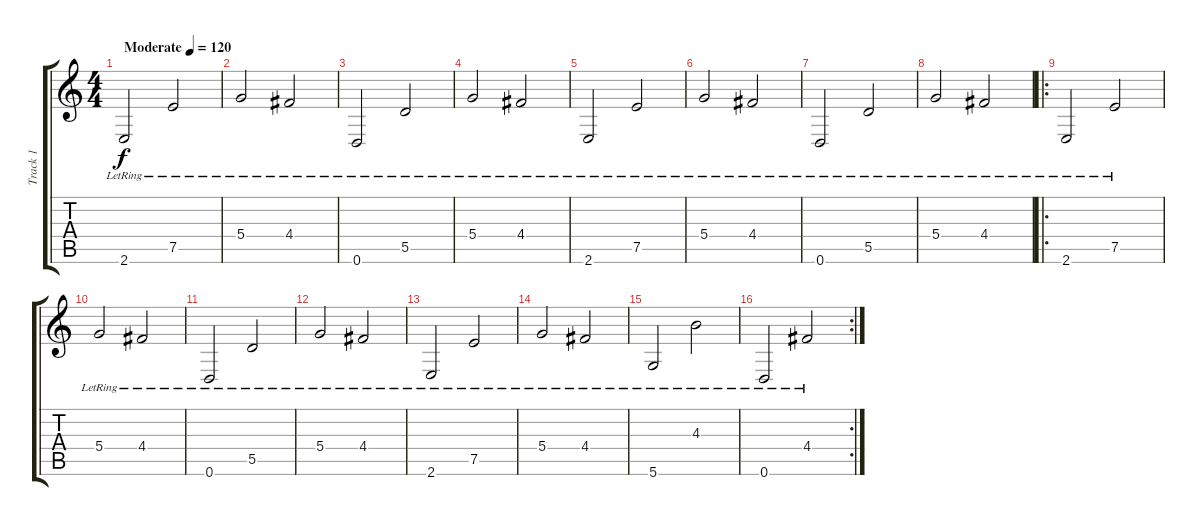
\track ("Track 1" "Track 1") {instrument acousticguitarsteel}
\staff {score tabs}
\tuning (E4 B3 G3 D3 A2 D2) {hide}
\ts (4 4)
\tempo (120 "Moderate")
\clef g2
\ks c
2.6{lr}.2{dy f instrument acousticguitarsteel} 7.5{lr}.2 |
5.4{lr}.2 4.4{lr}.2 |
0.6{lr}.2 5.5{lr}.2 |
5.4{lr}.2 4.4{lr}.2 |
2.6{lr}.2 7.5{lr}.2 |
5.4{lr}.2 4.4{lr}.2 |
0.6{lr}.2 5.5{lr}.2 |
5.4{lr}.2 4.4{lr}.2 |
\ro
2.6{lr}.2 7.5{lr}.2 |
5.4{lr}.2 4.4{lr}.2 |
0.6{lr}.2 5.5{lr}.2 |
5.4{lr}.2 4.4{lr}.2 |
2.6{lr}.2 7.5{lr}.2 |
5.4{lr}.2 4.4{lr}.2 |
5.6{lr}.2 4.3{lr}.2 |
\rc 2
0.6{lr}.2 4.4{lr}.2
